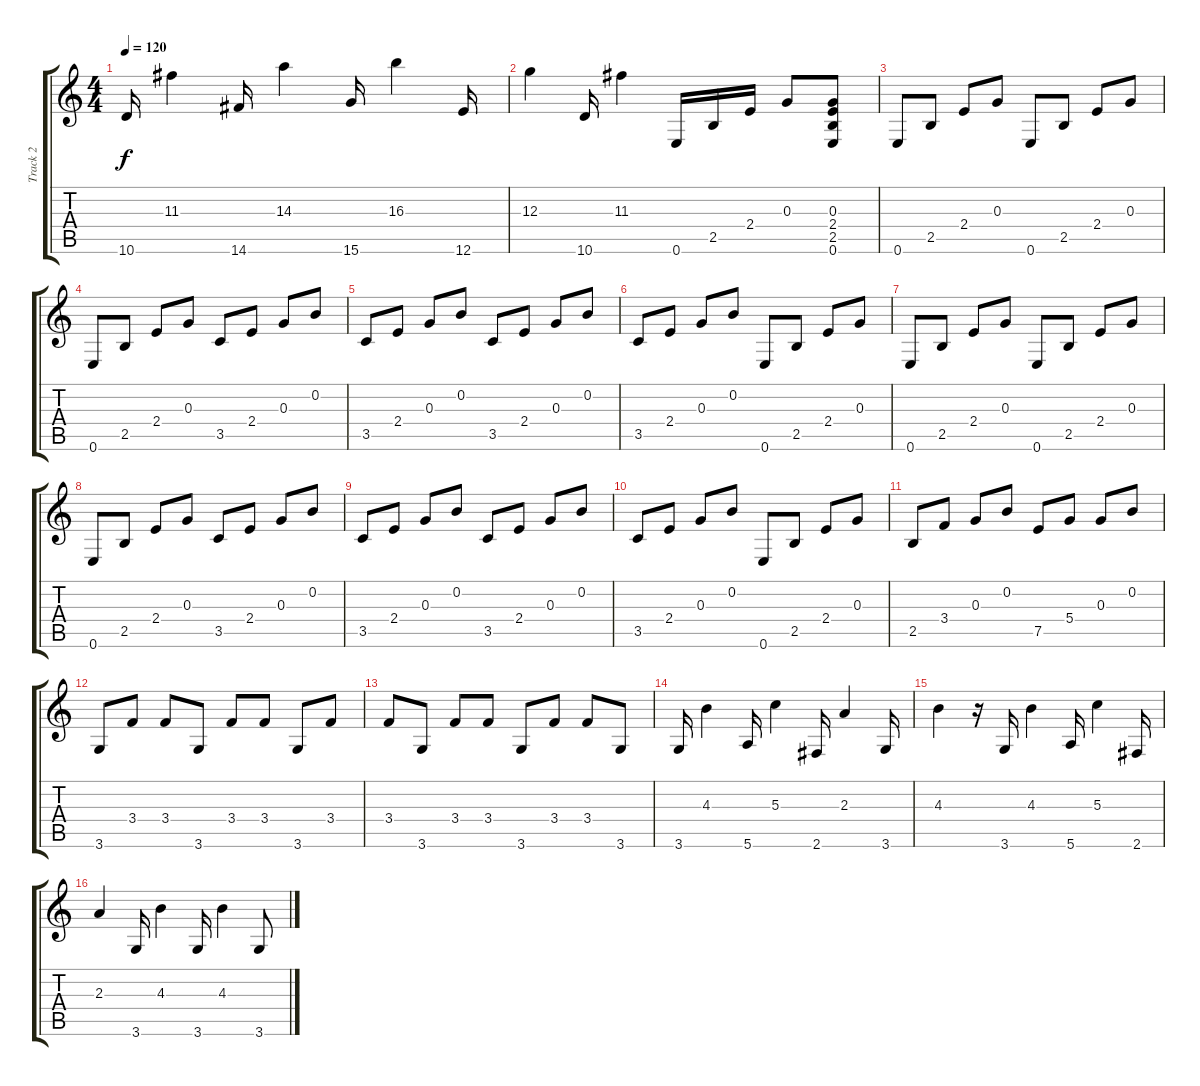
\track ("Track 2" "Track 2") {instrument acousticguitarnylon}
\staff {score tabs}
\tuning (E4 B3 G3 D3 A2 E2) {hide}
\ts (4 4)
\tempo 120
\clef g2
\ks c
10.6.16{dy f} 11.3.4 14.6.16 14.3.4 15.6.16 16.3.4 12.6.16 |
12.3.4 10.6.16 11.3.4 0.6.16 2.5.16 2.4.16 0.3.8 (0.3 2.4 2.5 0.6).8 |
0.6.8 2.5.8 2.4.8 0.3.8 0.6.8 2.5.8 2.4.8 0.3.8 |
0.6.8 2.5.8 2.4.8 0.3.8 3.5.8 2.4.8 0.3.8 0.2.8 |
3.5.8 2.4.8 0.3.8 0.2.8 3.5.8 2.4.8 0.3.8 0.2.8 |
3.5.8 2.4.8 0.3.8 0.2.8 0.6.8 2.5.8 2.4.8 0.3.8 |
0.6.8 2.5.8 2.4.8 0.3.8 0.6.8 2.5.8 2.4.8 0.3.8 |
0.6.8 2.5.8 2.4.8 0.3.8 3.5.8 2.4.8 0.3.8 0.2.8 |
3.5.8 2.4.8 0.3.8 0.2.8 3.5.8 2.4.8 0.3.8 0.2.8 |
3.5.8 2.4.8 0.3.8 0.2.8 0.6.8 2.5.8 2.4.8 0.3.8 |
2.5.8 3.4.8 0.3.8 0.2.8 7.5.8 5.4.8 0.3.8 0.2.8 |
3.6.8 3.4.8 3.4.8 3.6.8 3.4.8 3.4.8 3.6.8 3.4.8 |
3.4.8 3.6.8 3.4.8 3.4.8 3.6.8 3.4.8 3.4.8 3.6.8 |
3.6.16 4.3.4 5.6.16 5.3.4 2.6.16 2.3.4 3.6.16 |
4.3.4 r.16 3.6.16 4.3.4 5.6.16 5.3.4 2.6.16 |
2.3.4 3.6.16 4.3.4 3.6.16 4.3.4 3.6.8
